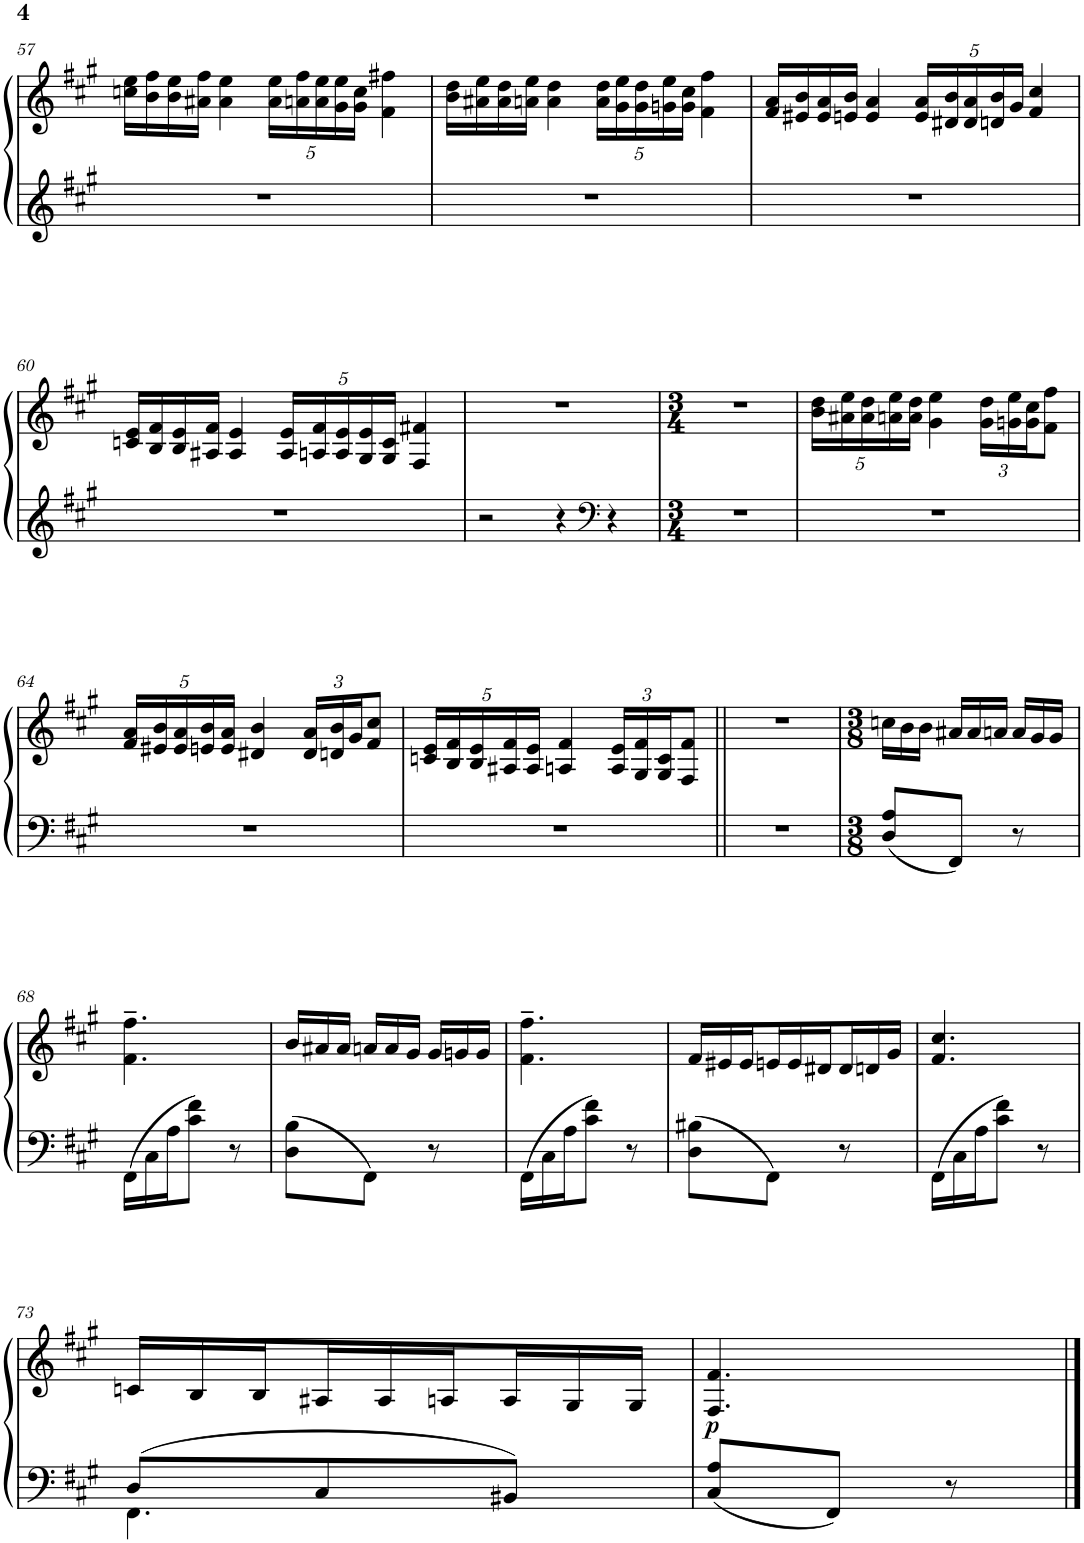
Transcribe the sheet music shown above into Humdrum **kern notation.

**kern	**kern	**dynam
*part1	*part1	*part1
*staff2	*staff1	*staff1/2
*I"Piano	*	*
*I'Pno.	*	*
!!LO:PB:g=z
*clefG2	*clefG2	*
*k[f#c#g#]	*k[f#c#g#]	*
*M4/4	*M4/4	*
=57	=57	=57
1r	16ccn\ 16ee\LL	.
.	16b\ 16ff#\	.
.	16b\ 16ee\	.
.	16a#X\ 16ff#\JJ	.
.	4a#\ 4ee\	.
*	*Xbrackettup	*
.	20a#\ 20ee\LL	.
.	20an\ 20ff#\	.
.	20a\ 20ee\	.
.	20g#\ 20ee\	.
.	20g#\ 20cc\JJ	.
.	4f#\ 4ff#X\	.
=58	=58	=58
1r	16b\ 16dd\LL	.
.	16a#X\ 16ee\	.
.	16a#\ 16dd\	.
.	16an\ 16ee\JJ	.
.	4a\ 4dd\	.
.	20a\ 20dd\LL	.
.	20g#\ 20ee\	.
.	20g#\ 20dd\	.
.	20gn\ 20ee\	.
.	20g\ 20cc#\JJ	.
.	4f#\ 4ff#\	.
=59	=59	=59
1r	16f#/ 16a/LL	.
.	16e#X/ 16b/	.
.	16e#/ 16a/	.
.	16en/ 16b/JJ	.
.	4e/ 4a/	.
.	20e/ 20a/LL	.
.	20d#X/ 20b/	.
.	20d#/ 20a/	.
.	20dn/ 20b/	.
.	20g#/JJ	.
.	4f#/ 4cc#/	.
!!LO:LB:g=z
=60	=60	=60
1r	16cn/ 16e/LL	.
.	16B/ 16f#/	.
.	16B/ 16e/	.
.	16A#X/ 16f#/JJ	.
.	4A#/ 4e/	.
.	20A#/ 20e/LL	.
.	20An/ 20f#/	.
.	20A/ 20e/	.
.	20G#/ 20e/	.
.	20G#/ 20c/JJ	.
.	4F#/ 4f#X/	.
=61	=61	=61
2r	1r	.
4r	.	.
*clefF4	*	*
4r	.	.
=62	=62	=62
*M3/4	*M3/4	*
2.r	2.r	.
=63	=63	=63
2.r	20b\ 20dd\LL	.
.	20a#X\ 20ee\	.
.	20a#\ 20dd\	.
.	20an\ 20ee\	.
.	20a\ 20dd\JJ	.
.	4g#\ 4ee\	.
.	24g#\ 24dd\LL	.
.	24gn\ 24ee\	.
.	24g\ 24cc#\J	.
.	8f#\ 8ff#\J	.
!!LO:LB:g=z
=64	=64	=64
2.r	20f#/ 20a/LL	.
.	20e#X/ 20b/	.
.	20e#/ 20a/	.
.	20en/ 20b/	.
.	20e/ 20a/JJ	.
.	4d#X/ 4b/	.
.	24d#/ 24a/LL	.
.	24dn/ 24b/	.
.	24g#/J	.
.	8f#/ 8cc#/J	.
=65	=65	=65
2.r	20cn/ 20e/LL	.
.	20B/ 20f#/	.
.	20B/ 20e/	.
.	20A#X/ 20f#/	.
.	20A#/ 20e/JJ	.
.	4An/ 4f#/	.
.	24A/ 24e/LL	.
.	24G#/ 24f#/	.
.	24G#/ 24c/J	.
.	8F#/ 8f#/J	.
=66||	=66||	=66||
2.r	2.r	.
=67	=67	=67
*M3/8	*M3/8	*
8D/ 8A/L	24ccn\LL	.
.	24b\	.
.	24b\JJ	.
8FF#/J	24a#X/LL	.
.	24a#/	.
.	24an/JJ	.
8r	24a/LL	.
.	24g#/	.
.	24g#/JJ	.
!!LO:LB:g=z
=68	=68	=68
*Xbrackettup	*	*
24FF#\LL	4.f#\~ 4.ff#\~	.
24C#\	.	.
24A\J	.	.
8c#\ 8f#\J	.	.
8r	.	.
=69	=69	=69
8D\ 8B\L	24b/LL	.
.	24a#X/	.
.	24a#/JJ	.
8FF#\J	24an/LL	.
.	24a/	.
.	24g#/JJ	.
8r	24g#/LL	.
.	24gn/	.
.	24g/JJ	.
=70	=70	=70
24FF#\LL	4.f#\~ 4.ff#\~	.
24C#\	.	.
24A\J	.	.
8c#\ 8f#\J	.	.
8r	.	.
=71	=71	=71
8D\ 8B#X\L	24f#/LL	.
.	24e#X/	.
.	24e#/J	.
8FF#\J	24en/L	.
.	24e/	.
.	24d#X/J	.
8r	24d#/L	.
.	24dn/	.
.	24g#/JJ	.
=72	=72	=72
24FF#\LL	4.f#/ 4.cc#/	.
24C#\	.	.
24A\J	.	.
8c#\ 8f#\J	.	.
8r	.	.
!!LO:LB:g=z
=73	=73	=73
*^	*	*
8D/L	4.FF#\	24cn/LL	.
.	.	24B/	.
.	.	24B/J	.
8C#/	.	24A#X/L	.
.	.	24A#/	.
.	.	24An/J	.
8BB#X/J	.	24A/L	.
.	.	24G#/	.
.	.	24G#/JJ	.
*v	*v	*	*
=74	=74	=74
!	!	!LO:DY:b
8C#/ 8A/L	4.F#/ 4.f#/	p
8FF#/J	.	.
8r	.	.
==	==	==
*-	*-	*-
